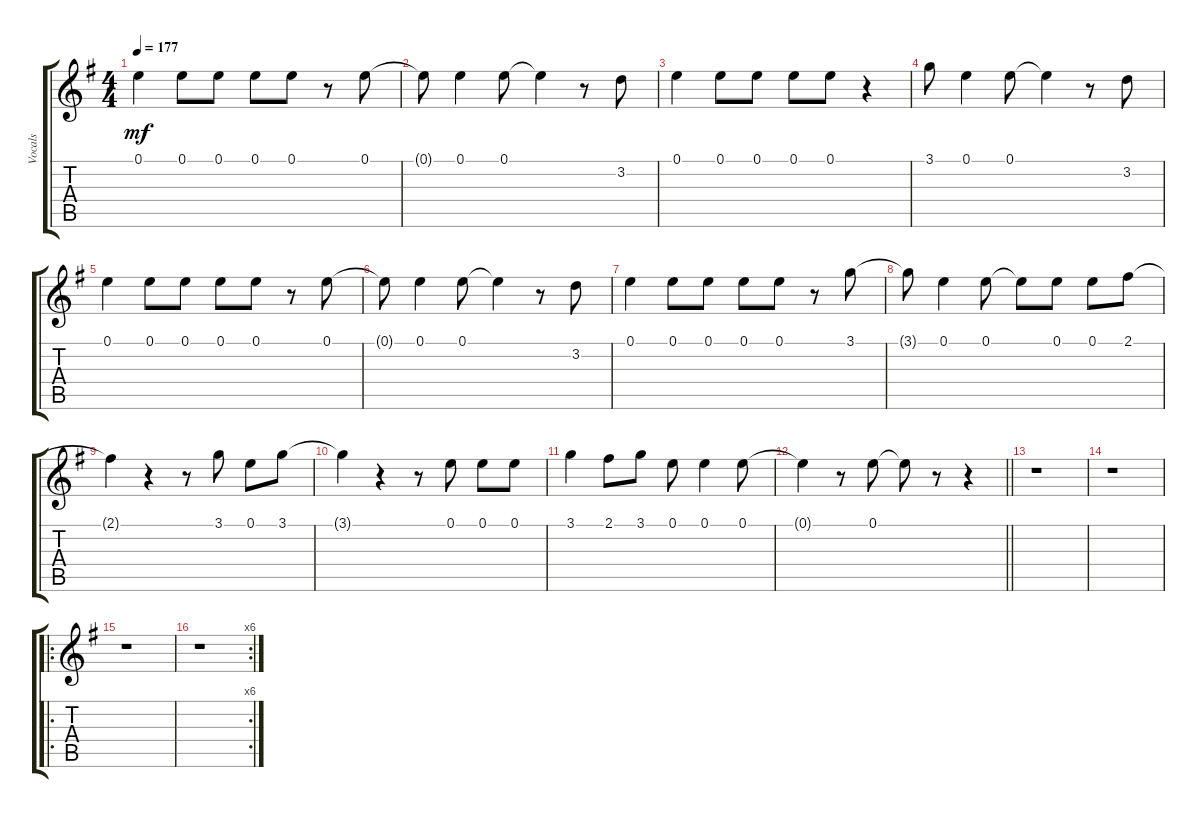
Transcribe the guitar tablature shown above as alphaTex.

\track ("Vocals" "Vocals") {instrument overdrivenguitar}
\staff {score tabs}
\tuning (E4 B3 G3 D3 A2 E2) {hide}
\ts (4 4)
\tempo 177
\clef g2
\ks g
0.1.4{dy mf} 0.1.8 0.1.8 0.1.8 0.1.8 r.8 0.1.8 |
0.1{t}.8 0.1.4 0.1.8 0.1{t}.4 r.8 3.2.8 |
0.1.4 0.1.8 0.1.8 0.1.8 0.1.8 r.4 |
3.1.8 0.1.4 0.1.8 0.1{t}.4 r.8 3.2.8 |
0.1.4 0.1.8 0.1.8 0.1.8 0.1.8 r.8 0.1.8 |
0.1{t}.8 0.1.4 0.1.8 0.1{t}.4 r.8 3.2.8 |
0.1.4 0.1.8 0.1.8 0.1.8 0.1.8 r.8 3.1.8 |
3.1{t}.8 0.1.4 0.1.8 0.1{t}.8 0.1.8 0.1.8 2.1.8 |
2.1{t}.4 r.4 r.8 3.1.8 0.1.8 3.1.8 |
3.1{t}.4 r.4 r.8 0.1.8 0.1.8 0.1.8 |
3.1.4 2.1.8 3.1.8 0.1.8 0.1.4 0.1.8 |
\barLineRight lightlight
0.1{t}.4 r.8 0.1.8 0.1{t}.8 r.8 r.4 |
r.1 |
r.1 |
\ro
r.1 |
\rc 6
r.1
